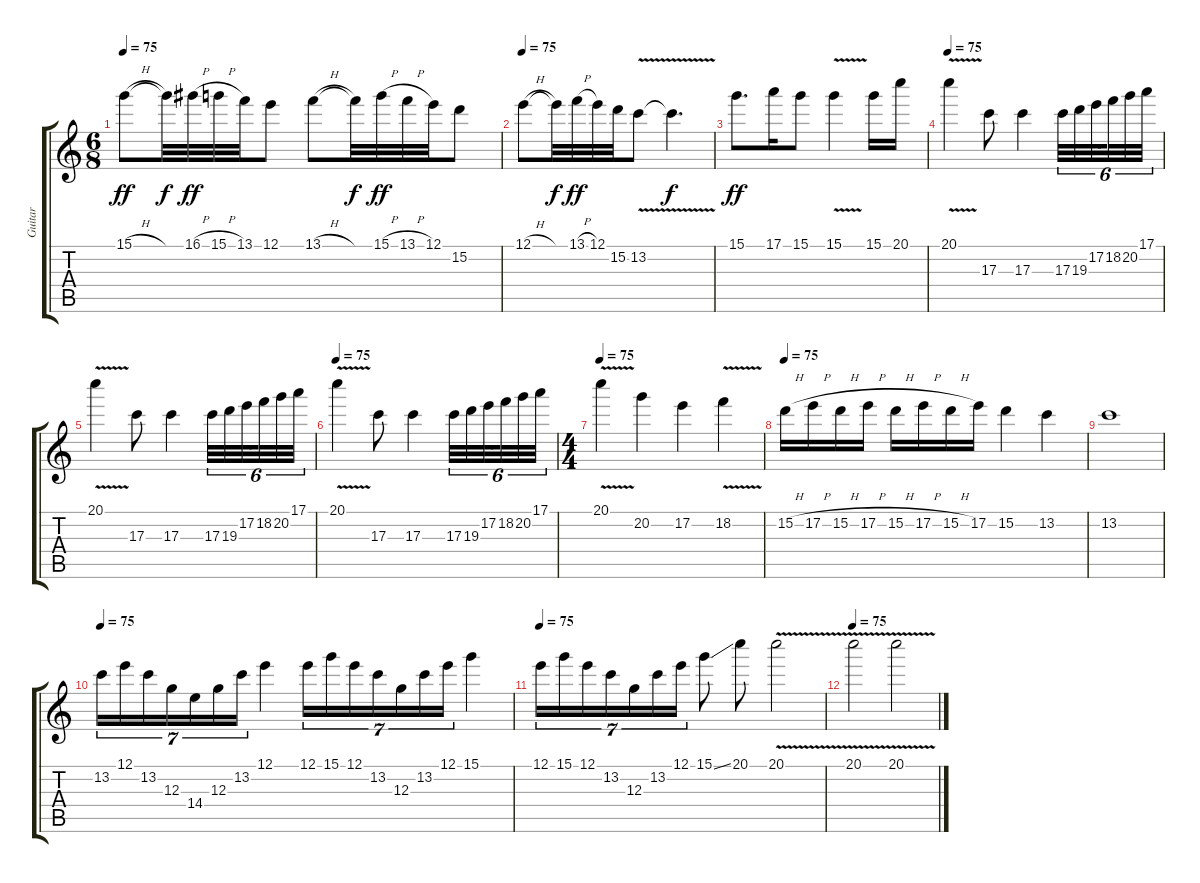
\track ("Guitar" "Guitar") {instrument overdrivenguitar}
\staff {score tabs}
\tuning (E4 B3 G3 D3 A2 E2) {hide}
\ts (6 8)
\tempo 75
\clef g2
\ks c
15.1{h}.8{dy ff} 15.1{t}.32{dy f} 16.1{h}.32{dy ff} 15.1{h}.32 13.1.32 12.1.8 13.1{h}.8 13.1{t}.32{dy f} 15.1{h}.32{dy ff} 13.1{h}.32 12.1.32 15.2.8 |
\tempo 75
12.1{h}.8 12.1{t}.32{dy f} 13.1{h}.32{dy ff} 12.1.32 15.2.32 13.2{v}.8 13.2{t}.4{d dy f} |
15.1.8{d dy ff} 17.1.16 15.1.8 15.1{v}.4 15.1.16 20.1.16 |
\tempo 75
20.1{v}.4 17.3.8 17.3.4 17.3.32{tu (6 4)} 19.3.32{tu (6 4)} 17.2.32{tu (6 4) beam splitsecondary} 18.2.32{tu (6 4)} 20.2.32{tu (6 4)} 17.1.32{tu (6 4)} |
20.1{v}.4 17.3.8 17.3.4 17.3.32{tu (6 4)} 19.3.32{tu (6 4)} 17.2.32{tu (6 4) beam splitsecondary} 18.2.32{tu (6 4)} 20.2.32{tu (6 4)} 17.1.32{tu (6 4)} |
\tempo 75
20.1{v}.4 17.3.8 17.3.4 17.3.32{tu (6 4)} 19.3.32{tu (6 4)} 17.2.32{tu (6 4) beam splitsecondary} 18.2.32{tu (6 4)} 20.2.32{tu (6 4)} 17.1.32{tu (6 4)} |
\ts (4 4)
\tempo 75
20.1{v}.4 20.2.4 17.2.4 18.2{v}.4 |
\tempo 75
15.2{h}.16 17.2{h}.16 15.2{h}.16 17.2{h}.16 15.2{h}.16 17.2{h}.16 15.2{h}.16 17.2.16 15.2.4 13.2.4 |
13.2.1 |
\tempo 75
13.2.16{tu (7 4)} 12.1.16{tu (7 4)} 13.2.16{tu (7 4)} 12.3.16{tu (7 4)} 14.4.16{tu (7 4)} 12.3.16{tu (7 4)} 13.2.16{tu (7 4)} 12.1.4 12.1.16{tu (7 4)} 15.1.16{tu (7 4)} 12.1.16{tu (7 4)} 13.2.16{tu (7 4)} 12.3.16{tu (7 4)} 13.2.16{tu (7 4)} 12.1.16{tu (7 4)} 15.1.4 |
\tempo 75
12.1.16{tu (7 4)} 15.1.16{tu (7 4)} 12.1.16{tu (7 4)} 13.2.16{tu (7 4)} 12.3.16{tu (7 4)} 13.2.16{tu (7 4)} 12.1.16{tu (7 4)} 15.1{ss}.8 20.1.8 20.1{v}.2 |
\tempo 75
20.1{v}.2 20.1{v}.2
